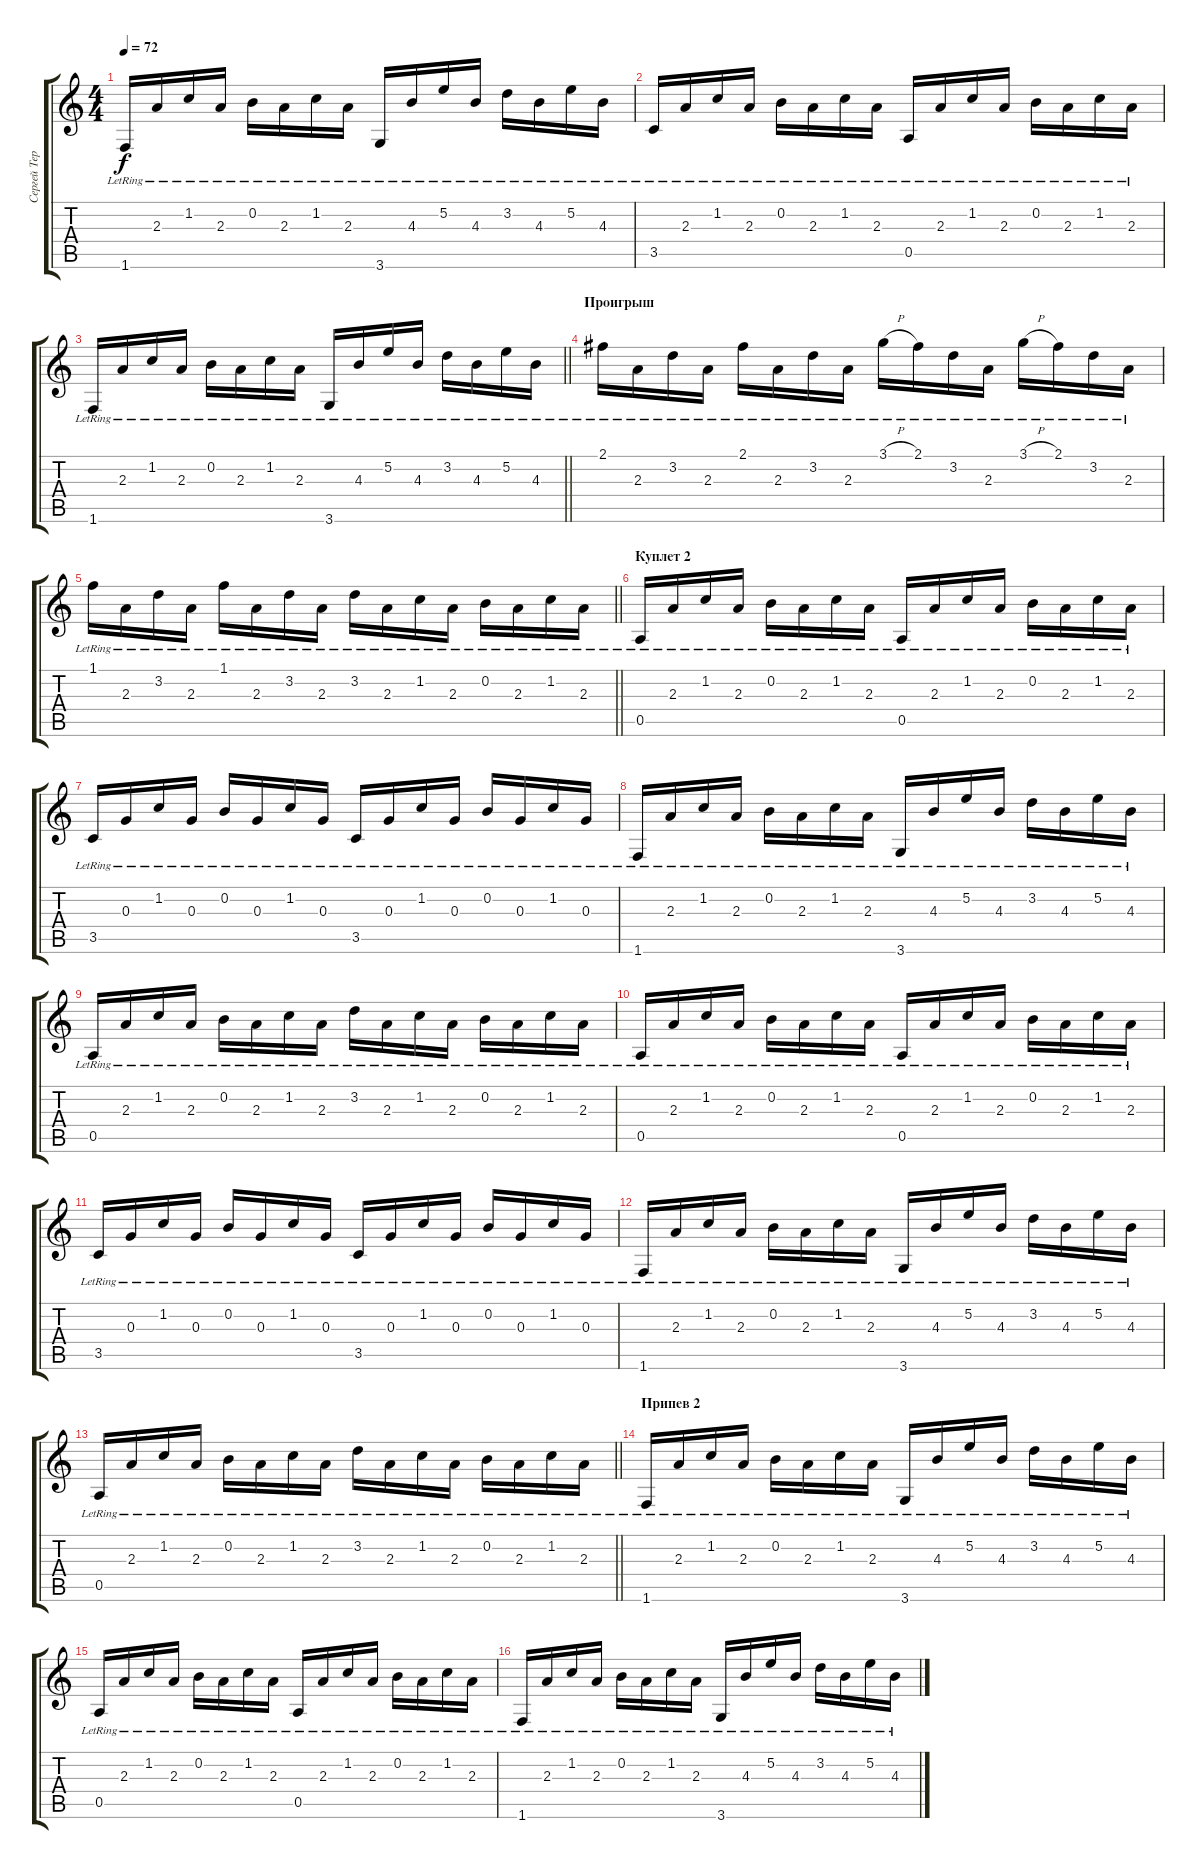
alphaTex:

\track ("Сергей Терентьев" "Сергей Тер") {instrument distortionguitar}
\staff {score tabs}
\tuning (E4 B3 G3 D3 A2 E2) {hide}
\ts (4 4)
\tempo 72
\clef g2
\ks c
1.6{lr}.16{dy f} 2.3{lr}.16 1.2{lr}.16 2.3{lr}.16 0.2{lr}.16 2.3{lr}.16 1.2{lr}.16 2.3{lr}.16 3.6{lr}.16 4.3{lr}.16 5.2{lr}.16 4.3{lr}.16 3.2{lr}.16 4.3{lr}.16 5.2{lr}.16 4.3{lr}.16 |
3.5{lr}.16 2.3{lr}.16 1.2{lr}.16 2.3{lr}.16 0.2{lr}.16 2.3{lr}.16 1.2{lr}.16 2.3{lr}.16 0.5{lr}.16 2.3{lr}.16 1.2{lr}.16 2.3{lr}.16 0.2{lr}.16 2.3{lr}.16 1.2{lr}.16 2.3{lr}.16 |
\barLineRight lightlight
1.6{lr}.16 2.3{lr}.16 1.2{lr}.16 2.3{lr}.16 0.2{lr}.16 2.3{lr}.16 1.2{lr}.16 2.3{lr}.16 3.6{lr}.16 4.3{lr}.16 5.2{lr}.16 4.3{lr}.16 3.2{lr}.16 4.3{lr}.16 5.2{lr}.16 4.3{lr}.16 |
\section ("" "Проигрыш")
2.1{lr}.16 2.3{lr}.16 3.2{lr}.16 2.3{lr}.16 2.1{lr}.16 2.3{lr}.16 3.2{lr}.16 2.3{lr}.16 3.1{h lr}.16 2.1{lr}.16 3.2{lr}.16 2.3{lr}.16 3.1{h lr}.16 2.1{lr}.16 3.2{lr}.16 2.3{lr}.16 |
\barLineRight lightlight
1.1{lr}.16 2.3{lr}.16 3.2{lr}.16 2.3{lr}.16 1.1{lr}.16 2.3{lr}.16 3.2{lr}.16 2.3{lr}.16 3.2{lr}.16 2.3{lr}.16 1.2{lr}.16 2.3{lr}.16 0.2{lr}.16 2.3{lr}.16 1.2{lr}.16 2.3{lr}.16 |
\section ("" "Куплет 2")
0.5{lr}.16 2.3{lr}.16 1.2{lr}.16 2.3{lr}.16 0.2{lr}.16 2.3{lr}.16 1.2{lr}.16 2.3{lr}.16 0.5{lr}.16 2.3{lr}.16 1.2{lr}.16 2.3{lr}.16 0.2{lr}.16 2.3{lr}.16 1.2{lr}.16 2.3{lr}.16 |
3.5{lr}.16 0.3{lr}.16 1.2{lr}.16 0.3{lr}.16 0.2{lr}.16 0.3{lr}.16 1.2{lr}.16 0.3{lr}.16 3.5{lr}.16 0.3{lr}.16 1.2{lr}.16 0.3{lr}.16 0.2{lr}.16 0.3{lr}.16 1.2{lr}.16 0.3{lr}.16 |
1.6{lr}.16 2.3{lr}.16 1.2{lr}.16 2.3{lr}.16 0.2{lr}.16 2.3{lr}.16 1.2{lr}.16 2.3{lr}.16 3.6{lr}.16 4.3{lr}.16 5.2{lr}.16 4.3{lr}.16 3.2{lr}.16 4.3{lr}.16 5.2{lr}.16 4.3{lr}.16 |
0.5{lr}.16 2.3{lr}.16 1.2{lr}.16 2.3{lr}.16 0.2{lr}.16 2.3{lr}.16 1.2{lr}.16 2.3{lr}.16 3.2{lr}.16 2.3{lr}.16 1.2{lr}.16 2.3{lr}.16 0.2{lr}.16 2.3{lr}.16 1.2{lr}.16 2.3{lr}.16 |
0.5{lr}.16 2.3{lr}.16 1.2{lr}.16 2.3{lr}.16 0.2{lr}.16 2.3{lr}.16 1.2{lr}.16 2.3{lr}.16 0.5{lr}.16 2.3{lr}.16 1.2{lr}.16 2.3{lr}.16 0.2{lr}.16 2.3{lr}.16 1.2{lr}.16 2.3{lr}.16 |
3.5{lr}.16 0.3{lr}.16 1.2{lr}.16 0.3{lr}.16 0.2{lr}.16 0.3{lr}.16 1.2{lr}.16 0.3{lr}.16 3.5{lr}.16 0.3{lr}.16 1.2{lr}.16 0.3{lr}.16 0.2{lr}.16 0.3{lr}.16 1.2{lr}.16 0.3{lr}.16 |
1.6{lr}.16 2.3{lr}.16 1.2{lr}.16 2.3{lr}.16 0.2{lr}.16 2.3{lr}.16 1.2{lr}.16 2.3{lr}.16 3.6{lr}.16 4.3{lr}.16 5.2{lr}.16 4.3{lr}.16 3.2{lr}.16 4.3{lr}.16 5.2{lr}.16 4.3{lr}.16 |
\barLineRight lightlight
0.5{lr}.16 2.3{lr}.16 1.2{lr}.16 2.3{lr}.16 0.2{lr}.16 2.3{lr}.16 1.2{lr}.16 2.3{lr}.16 3.2{lr}.16 2.3{lr}.16 1.2{lr}.16 2.3{lr}.16 0.2{lr}.16 2.3{lr}.16 1.2{lr}.16 2.3{lr}.16 |
\section ("" "Припев 2")
1.6{lr}.16 2.3{lr}.16 1.2{lr}.16 2.3{lr}.16 0.2{lr}.16 2.3{lr}.16 1.2{lr}.16 2.3{lr}.16 3.6{lr}.16 4.3{lr}.16 5.2{lr}.16 4.3{lr}.16 3.2{lr}.16 4.3{lr}.16 5.2{lr}.16 4.3{lr}.16 |
0.5{lr}.16 2.3{lr}.16 1.2{lr}.16 2.3{lr}.16 0.2{lr}.16 2.3{lr}.16 1.2{lr}.16 2.3{lr}.16 0.5{lr}.16 2.3{lr}.16 1.2{lr}.16 2.3{lr}.16 0.2{lr}.16 2.3{lr}.16 1.2{lr}.16 2.3{lr}.16 |
1.6{lr}.16 2.3{lr}.16 1.2{lr}.16 2.3{lr}.16 0.2{lr}.16 2.3{lr}.16 1.2{lr}.16 2.3{lr}.16 3.6{lr}.16 4.3{lr}.16 5.2{lr}.16 4.3{lr}.16 3.2{lr}.16 4.3{lr}.16 5.2{lr}.16 4.3{lr}.16
